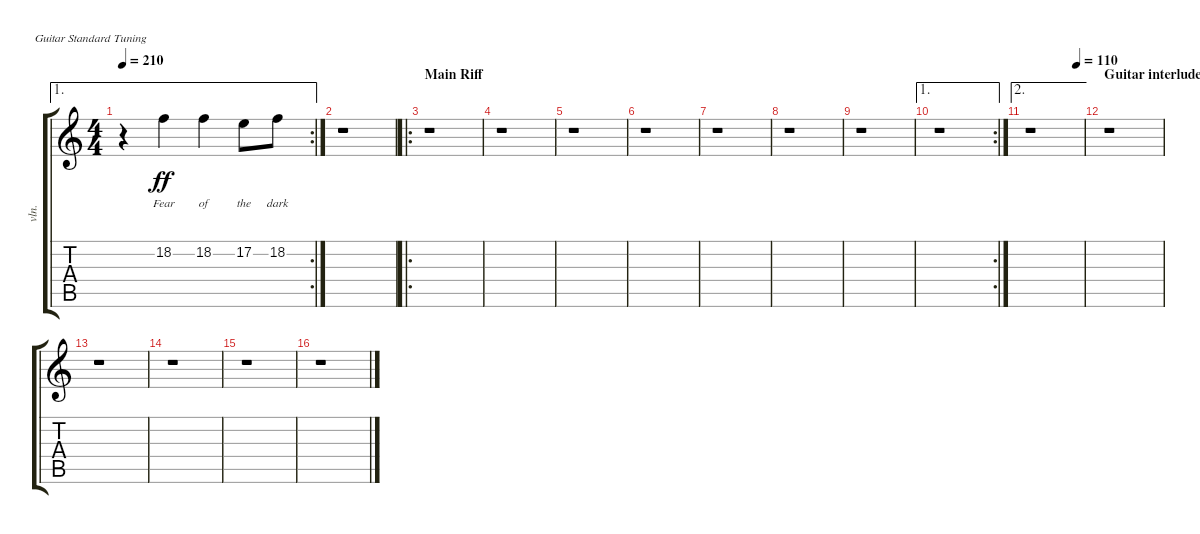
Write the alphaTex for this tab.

\defaultSystemsLayout 4
\bracketExtendMode groupsimilarinstruments
\otherSystemsTrackNameOrientation horizontal
\track ("Bruce Dickinson" "vln.") {instrument violin}
\staff {score tabs}
\tuning (E4 B3 G3 D3 A2 E2)
\ae 1
\rc 2
\ts (4 4)
\tempo 210
\clef g2
\ks c
r.4{dy ff beam Down} 18.2.4{lyrics (0 "") lyrics (1 "Fear") lyrics (2 " ") lyrics (3 "") lyrics (4 "") beam Down} 18.2.4{lyrics (0 "") lyrics (1 "of") lyrics (2 "") lyrics (3 "") lyrics (4 "") beam Down} 17.2.8{lyrics (0 "") lyrics (1 "the") lyrics (2 " ") lyrics (3 "") lyrics (4 "") beam Down} 18.2.8{lyrics (0 "") lyrics (1 "dark") lyrics (2 " ") lyrics (3 "") lyrics (4 "") beam Down} |
r.1{beam Down} |
\ro
\section ("" "Main Riff")
r.1{beam Down} |
r.1{beam Down} |
r.1{beam Down} |
r.1{beam Down} |
r.1{beam Down} |
r.1{beam Down} |
r.1{beam Down} |
\ae 1
\rc 2
r.1{beam Down} |
\ae 2
\tempo (110 0.8749)
r.1{beam Down} |
\section ("" "Guitar interlude I")
r.1{beam Down} |
r.1{beam Down} |
r.1{beam Down} |
r.1{beam Down} |
r.1{beam Down}
